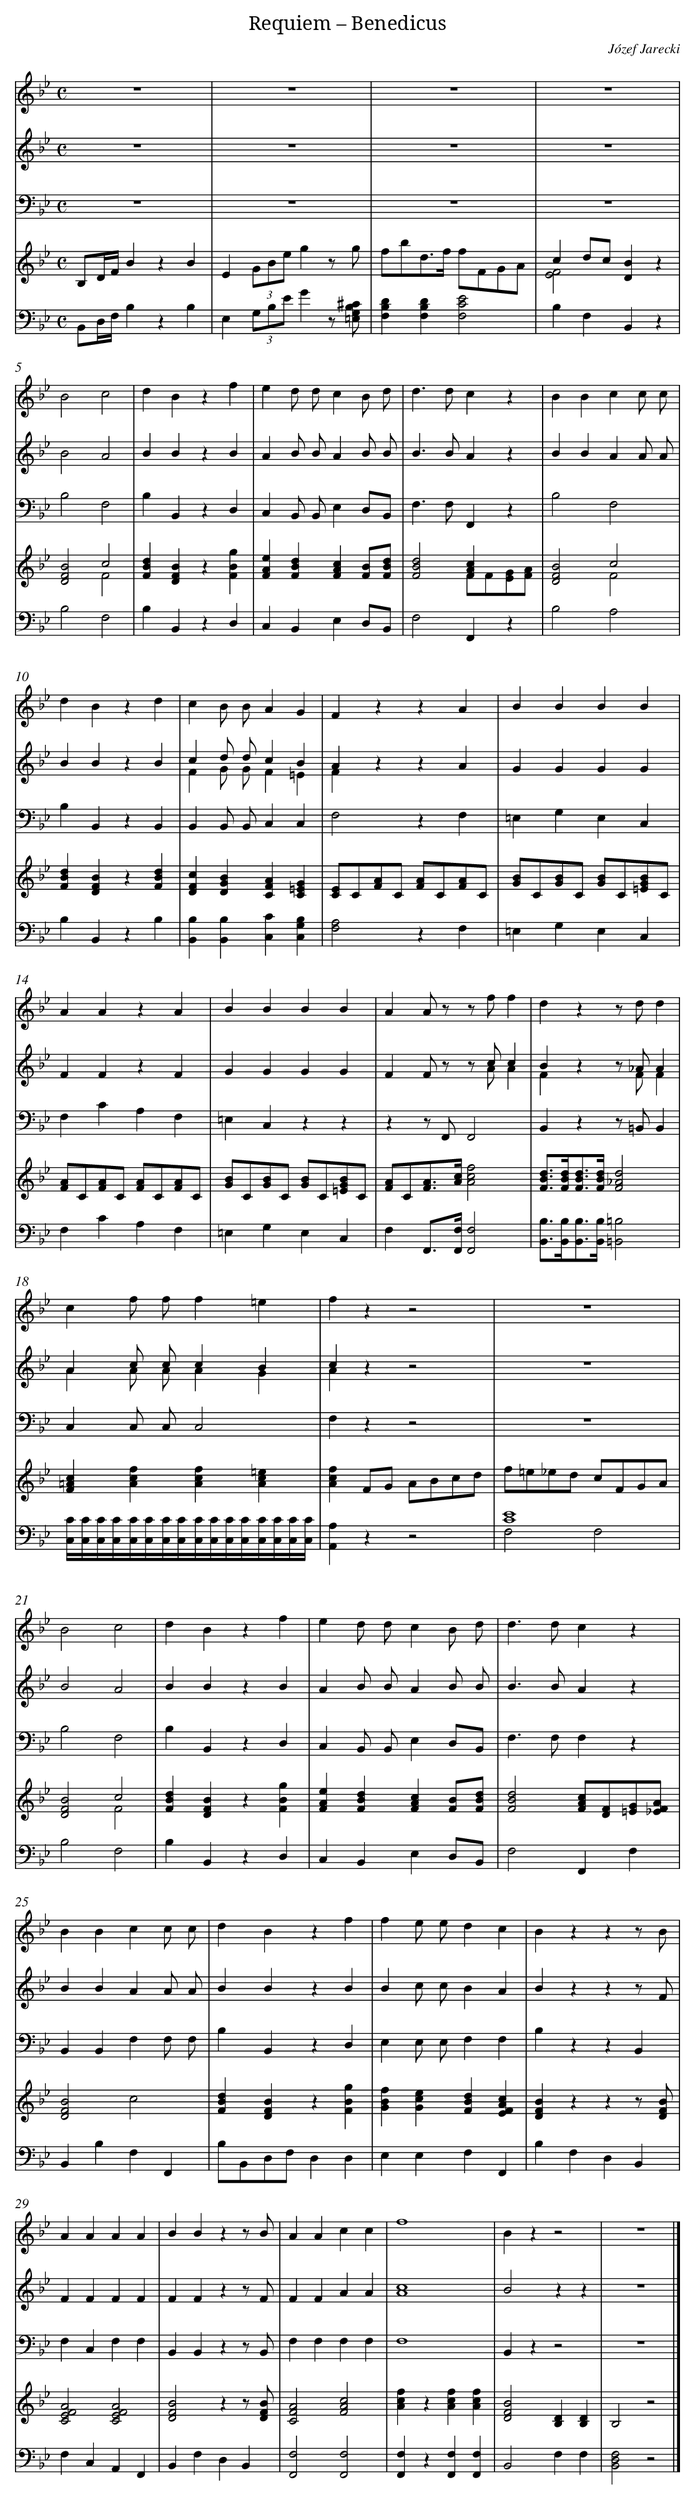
X:1
T: Requiem – Benedicus
C: Józef Jarecki
L: 1/4
M: C
V: 1 clef=treble
V: 2 clef=treble
V: 3 clef=bass
V: 4 clef=treble
V: 5 clef=bass
K: Bb
[V:1] z4 |
[V:2] z4 |
[V:3] z4 |
[V:4] B,/D//F//BzB |
[V:5] B,,/D,//F,//B,zB, |
[V:1] z4 |
[V:2] z4 |
[V:3] z4 |
[V:4] E(3G/B/e/gz/ g/ |
[V:5] E,(3G,/B,/E/Gz/ [=E,/G,/B,/^C/] |
[V:1] z4 |
[V:2] z4 |
[V:3] z4 |
[V:4] f/b/d/>f/ f/F/G/A/ |
[V:5] [F,B,D][F,B,D][F,2C2E2] |
[V:1] z4 |
[V:2] z4 |
[V:3] z4 |
[V:4] cd/c/[DB]z & [E2F2]x2 |
[V:5] B,F,B,,z |
[V:1] B2c2 |
[V:2] B2A2 |
[V:3] B,2F,2 |
[V:4] [D2F2B2]c2 & x2F2 |
[V:5] B,2F,2 |
[V:1] dBzf |
[V:2] BBzB |
[V:3] B,B,,zD, |
[V:4] [FBd][DFB]z[FBg] |
[V:5] B,B,,zD, |
[V:1] ed/ d/cB/ d/ |
[V:2] AB/ B/AB/ B/ |
[V:3] C,B,,/ B,,/E,D,/B,,/ |
[V:4] [FAe][FBd][FAc][F/B/][F/B/d/] |
[V:5] C,B,,E,D,/B,,/ |
[V:1] d>dcz |
[V:2] B>BAz |
[V:3] F,>F,F,,z |
[V:4] [F2B2d2][FAc]x & x2F/F/[E/G/][F/A/] |
[V:5] F,2F,,z |
[V:1] BBcc/ c/ |
[V:2] BBAA/ A/ |
[V:3] B,2F,2 |
[V:4] [D2F2B2]c2 & x2F2 |
[V:5] B,2A,2 |
[V:1] dBzd |
[V:2] BBzB |
[V:3] B,B,,zB,, |
[V:4] [FBd][DFB]z[FBd] |
[V:5] B,B,,zB, |
[V:1] cB/ B/AG |
[V:2] cd/ d/cB & FG/ G/F=E |
[V:3] B,,B,,/ B,,/C,C, |
[V:4] [DFc][DGB][CFA][C=EG] |
[V:5] [B,,B,][B,,B,][C,C][C,G,B,] |
[V:1] FzzA |
[V:2] AzzA & Fx3 |
[V:3] F,2zF, |
[V:4] [C/E/]C/[F/A/]C/ [F/A/]C/[F/A/]C/ |
[V:5] [F,2A,2]zF, |
[V:1] BBBB |
[V:2] GGGG |
[V:3] =E,G,E,C, |
[V:4] [G/B/]C/[G/B/]C/ [G/B/]C/[=E/G/B/]C/ |
[V:5] =E,G,E,C, |
[V:1] AAzA |
[V:2] FFzF |
[V:3] F,CA,F, |
[V:4] [F/A/]C/[F/A/]C/ [F/A/]C/[F/A/]C/ |
[V:5] F,CA,F, |
[V:1] BBBB |
[V:2] GGGG |
[V:3] =E,C,zz |
[V:4] [G/B/]C/[G/B/]C/ [G/B/]C/[=E/G/B/]C/ |
[V:5] =E,G,E,C, |
[V:1] AA/ z/ z/ f/f |
[V:2] FF/ z/ z/ c/c & x2x/ A/A |
[V:3] zz/ F,,/F,,2 |
[V:4] [F/A/]C/[F/A/]>[A/c/][A2c2f2] |
[V:5] F,F,,/>[F,,/F,/][F,,2F,2] |
[V:1] dzz/ d/d |
[V:2] Bx>_AA & Fzz/ F/F |
[V:3] B,,zz/ =B,,/B,, |
[V:4] [F/B/d/]>[F/B/d/][F/B/d/]>[F/B/d/][F2_A2d2] |
[V:5] [B,,/B,/]>[B,,/B,/][B,,/B,/]>[B,,/B,/][=B,,2=B,2] |
[V:1] cf/ f/f=e |
[V:2] Ac/ c/cB & AA/ A/AG |
[V:3] C,C,/ C,/C,2 |
[V:4] [F=Ac][Acf][Acf][Ac=e] |
[V:5] [C,//C//][C,//C//][C,//C//][C,//C//][C,//C//][C,//C//][C,//C//][C,//C//][C,//C//][C,//C//][C,//C//][C,//C//][C,//C//][C,//C//][C,//C//][C,//C//] |
[V:1] fzz2 |
[V:2] czz2 & Axx2 |
[V:3] F,zz2 |
[V:4] [Acf]F/G/ A/B/c/d/ |
[V:5] [A,,A,]zz2 |
[V:1] z4 |
[V:2] z4 |
[V:3] z4 |
[V:4] f/=e/_e/d/ c/F/G/A/ |
[V:5] [C4E4] & F,2F,2 |
[V:1] B2c2 |
[V:2] B2A2 |
[V:3] B,2F,2 |
[V:4] [D2F2B2]c2 & x2F2 |
[V:5] B,2F,2 |
[V:1] dBzf |
[V:2] BBzB |
[V:3] B,B,,zD, |
[V:4] [FBd][DFB]z[FBg] |
[V:5] B,B,,zD, |
[V:1] ed/ d/cB/ d/ |
[V:2] AB/ B/AB/ B/ |
[V:3] C,B,,/ B,,/E,D,/B,,/ |
[V:4] [FAe][FBd][FAc][F/B/][F/B/d/] |
[V:5] C,B,,E,D,/B,,/ |
[V:1] d>dcz |
[V:2] B>BAz |
[V:3] F,>F,F,z |
[V:4] [F2B2d2][F/A/c/][D/F/][=E/G/][_E/F/A/] |
[V:5] F,2F,,F, |
[V:1] BBcc/ c/ |
[V:2] BBAA/ A/ |
[V:3] B,,B,,F,F,/ F,/ |
[V:4] [D2F2B2]c2 & x2xx/ x/ |
[V:5] B,,B,F,F,, |
[V:1] dBzf |
[V:2] BBzB |
[V:3] B,B,,zD, |
[V:4] [FBd][DFB]z[FBg] |
[V:5] B,/B,,/D,/F,/D,D, |
[V:1] fe/ e/dc |
[V:2] Bc/ c/BA |
[V:3] E,E,/ E,/F,F, |
[V:4] [GBf][Gce][FBd][EFAc] |
[V:5] E,E,F,F,, |
[V:1] Bzzz/ B/ |
[V:2] Bzzz/ F/ |
[V:3] B,zzB,, |
[V:4] [DFB]zzz/ [D/F/B/] |
[V:5] B,F,D,B,, |
[V:1] AAAA |
[V:2] FFFF |
[V:3] F,C,F,F, |
[V:4] [C2E2F2A2][C2E2F2A2] |
[V:5] F,C,A,,F,, |
[V:1] BBzz/ B/ |
[V:2] FFzz/ F/ |
[V:3] B,,B,,zz/ B,,/ |
[V:4] [D2F2B2]zz/ [D/F/B/] |
[V:5] B,,F,D,B,, |
[V:1] AAcc |
[V:2] FFAA |
[V:3] F,F,F,F, |
[V:4] [C2F2A2][F2A2c2] |
[V:5] [F,,2F,2][F,,2F,2] |
[V:1] f4 |
[V:2] [A4c4] |
[V:3] F,4 |
[V:4] [Acf]z[Acf][Acf] |
[V:5] [F,,F,]z[F,,F,][F,,F,] |
[V:1] Bzz2 |
[V:2] B2zz |
[V:3] B,,zz2 |
[V:4] [D2F2B2][B,D][B,D] |
[V:5] B,,2F,F, |
[V:1] z4 |]
[V:2] z4 |]
[V:3] z4 |]
[V:4] B,2z2 |]
[V:5] [B,,2D,2F,2]z2 |]
